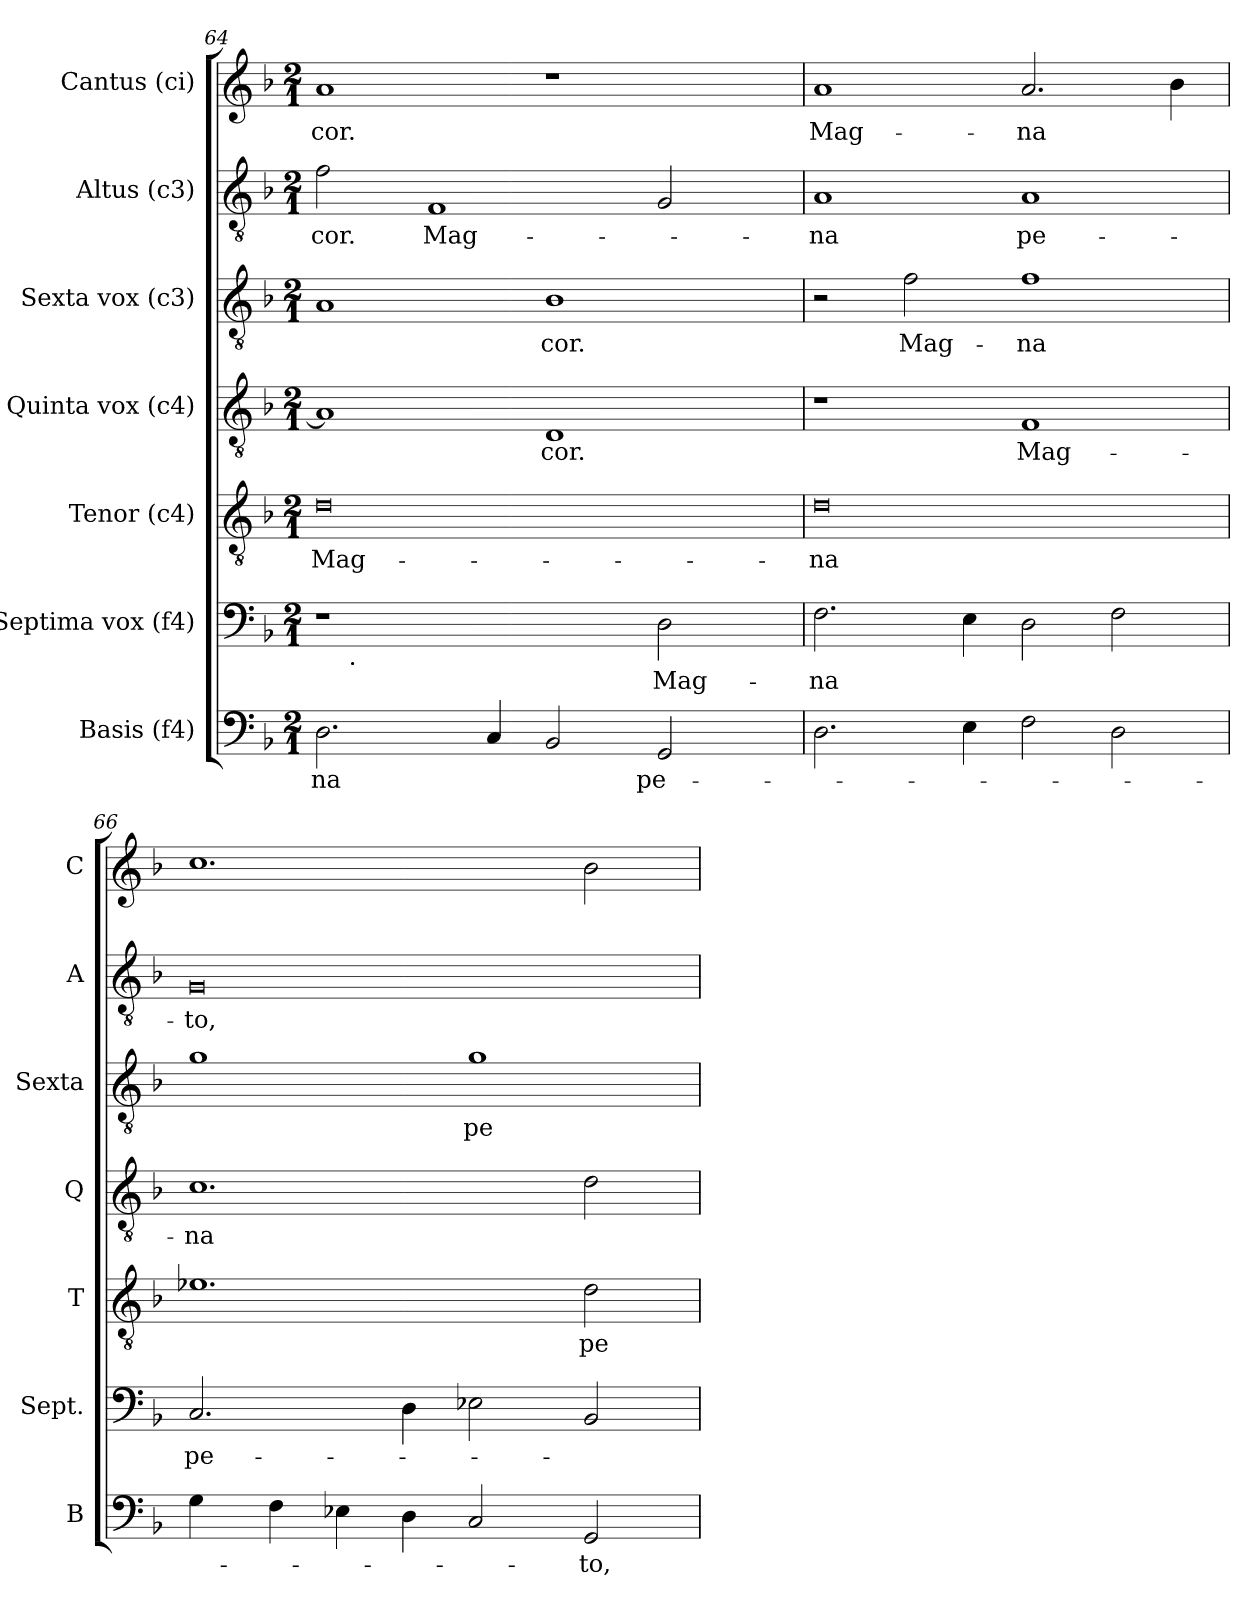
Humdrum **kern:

**kern	**text	**kern	**text	**kern	**text	**kern	**text	**kern	**text	**kern	**text	**kern	**text
*part7	*part7	*part6	*part6	*part5	*part5	*part4	*part4	*part3	*part3	*part2	*part2	*part1	*part1
*staff7	*staff7	*staff6	*staff6	*staff5	*staff5	*staff4	*staff4	*staff3	*staff3	*staff2	*staff2	*staff1	*staff1
*I"Basis (f4)	*	*I"Septima vox (f4)	*	*I"Tenor (c4)	*	*I"Quinta vox (c4)	*	*I"Sexta vox (c3)	*	*I"Altus (c3)	*	*I"Cantus (ci)	*
*I'B	*	*I'Sept.	*	*I'T	*	*I'Q	*	*I'Sexta	*	*I'A	*	*I'C	*
*clefF4	*	*clefF4	*	*clefGv2	*	*clefGv2	*	*clefGv2	*	*clefGv2	*	*clefG2	*
*k[b-]	*	*k[b-]	*	*k[b-]	*	*k[b-]	*	*k[b-]	*	*k[b-]	*	*k[b-]	*
*F:	*	*F:	*	*F:	*	*F:	*	*F:	*	*F:	*	*F:	*
*M2/1	*	*M2/1	*	*M2/1	*	*M2/1	*	*M2/1	*	*M2/1	*	*M2/1	*
=64	=64	=64	=64	=64	=64	=64	=64	=64	=64	=64	=64	=64	=64
!	!LO:LY:b:cj	!	!	!	!LO:LY:b:cj	!	!	!	!	!	!LO:LY:b:cj	!	!LO:LY:b:cj
*	*	*^	*	*	*	*	*	*	*	*	*	*	*
2.D\	-na	1r	16.ryy	.	0d	Mag-	1A]	.	1A	.	2f\	-cor.	1a	-cor.
!	!	!	!LO:TX:b:t=.	!	!	!	!	!	!	!	!	!	!	!
.	.	.	1ryy	.	.	.	.	.	.	.	.	.	.	.
!	!	!	!	!	!	!	!	!	!	!	!	!LO:LY:b	!	!
.	.	.	.	.	.	.	.	.	.	.	1F	Mag-	.	.
4C/	.	.	.	.	.	.	.	.	.	.	.	.	.	.
!	!	!	!	!	!	!	!	!LO:LY:b:cj	!	!LO:LY:b:cj	!	!	!	!
2BB-/	.	2ryy	.	.	.	.	1D	-cor.	1B-	-cor.	.	.	1r	.
.	.	.	2ryy	.	.	.	.	.	.	.	.	.	.	.
!	!LO:LY:b:cj	!	!	!LO:LY:b:cj	!	!	!	!	!	!	!	!	!	!
2GG/	pe-	2D\	.	Mag-	.	.	.	.	.	.	2G/	.	.	.
.	.	.	4ryy	.	.	.	.	.	.	.	.	.	.	.
.	.	.	8ryy	.	.	.	.	.	.	.	.	.	.	.
.	.	.	32ryy	.	.	.	.	.	.	.	.	.	.	.
=65	=65	=65	=65	=65	=65	=65	=65	=65	=65	=65	=65	=65	=65	=65
!	!	!	!	!LO:LY:b:cj	!	!LO:LY:b:cj	!	!	!	!	!	!LO:LY:b:cj	!	!LO:LY:b:cj
*	*	*v	*v	*	*	*	*	*	*	*	*	*	*	*
2.D\	.	2.F\	-na	0d	-na	1r	.	2r	.	1A	-na	1a	Mag-
!	!	!	!	!	!	!	!	!	!LO:LY:b:cj	!	!	!	!
.	.	.	.	.	.	.	.	2f\	Mag-	.	.	.	.
4E\	.	4E\	.	.	.	.	.	.	.	.	.	.	.
!	!	!	!	!	!	!	!LO:LY:b:cj	!	!LO:LY:b:cj	!	!LO:LY:b:cj	!	!LO:LY:b:cj
2F\	.	2D\	.	.	.	1F	Mag-	1f	-na	1A	pe-	2.a/	-na
2D\	.	2F\	.	.	.	.	.	.	.	.	.	.	.
.	.	.	.	.	.	.	.	.	.	.	.	4b-\	.
!!LO:LB:g=z
=66	=66	=66	=66	=66	=66	=66	=66	=66	=66	=66	=66	=66	=66
!	!	!	!LO:LY:b:cj	!	!	!	!LO:LY:b:cj	!	!	!	!LO:LY:b:cj	!	!
*	*	*	*	*	*	*	*	*	*	*^	*	*	*
4G\	.	2.C/	pe-	1.e-X	.	1.c	-na	1g	.	0G	32ryy	-to,	1.cc	.
.	.	.	.	.	.	.	.	.	.	.	1ryy	.	.	.
4F\	.	.	.	.	.	.	.	.	.	.	.	.	.	.
4E-X\	.	.	.	.	.	.	.	.	.	.	.	.	.	.
4D\	.	4D\	.	.	.	.	.	.	.	.	.	.	.	.
!	!	!	!	!	!	!	!	!	!LO:LY:b:cj	!	!	!	!	!
2C/	.	2E-X\	.	.	.	.	.	1g	pe-	.	.	.	.	.
.	.	.	.	.	.	.	.	.	.	.	2ryy	.	.	.
!	!LO:LY:b:cj	!	!	!	!LO:LY:b:cj	!	!	!	!	!	!	!	!	!
2GG/	-to,	2BB-/	.	2d\	pe-	2d\	.	.	.	.	.	.	2b-\	.
.	.	.	.	.	.	.	.	.	.	.	4...ryy	.	.	.
*	*	*	*	*	*	*	*	*	*	*v	*v	*	*	*
=	=	=	=	=	=	=	=	=	=	=	=	=	=
*-	*-	*-	*-	*-	*-	*-	*-	*-	*-	*-	*-	*-	*-
